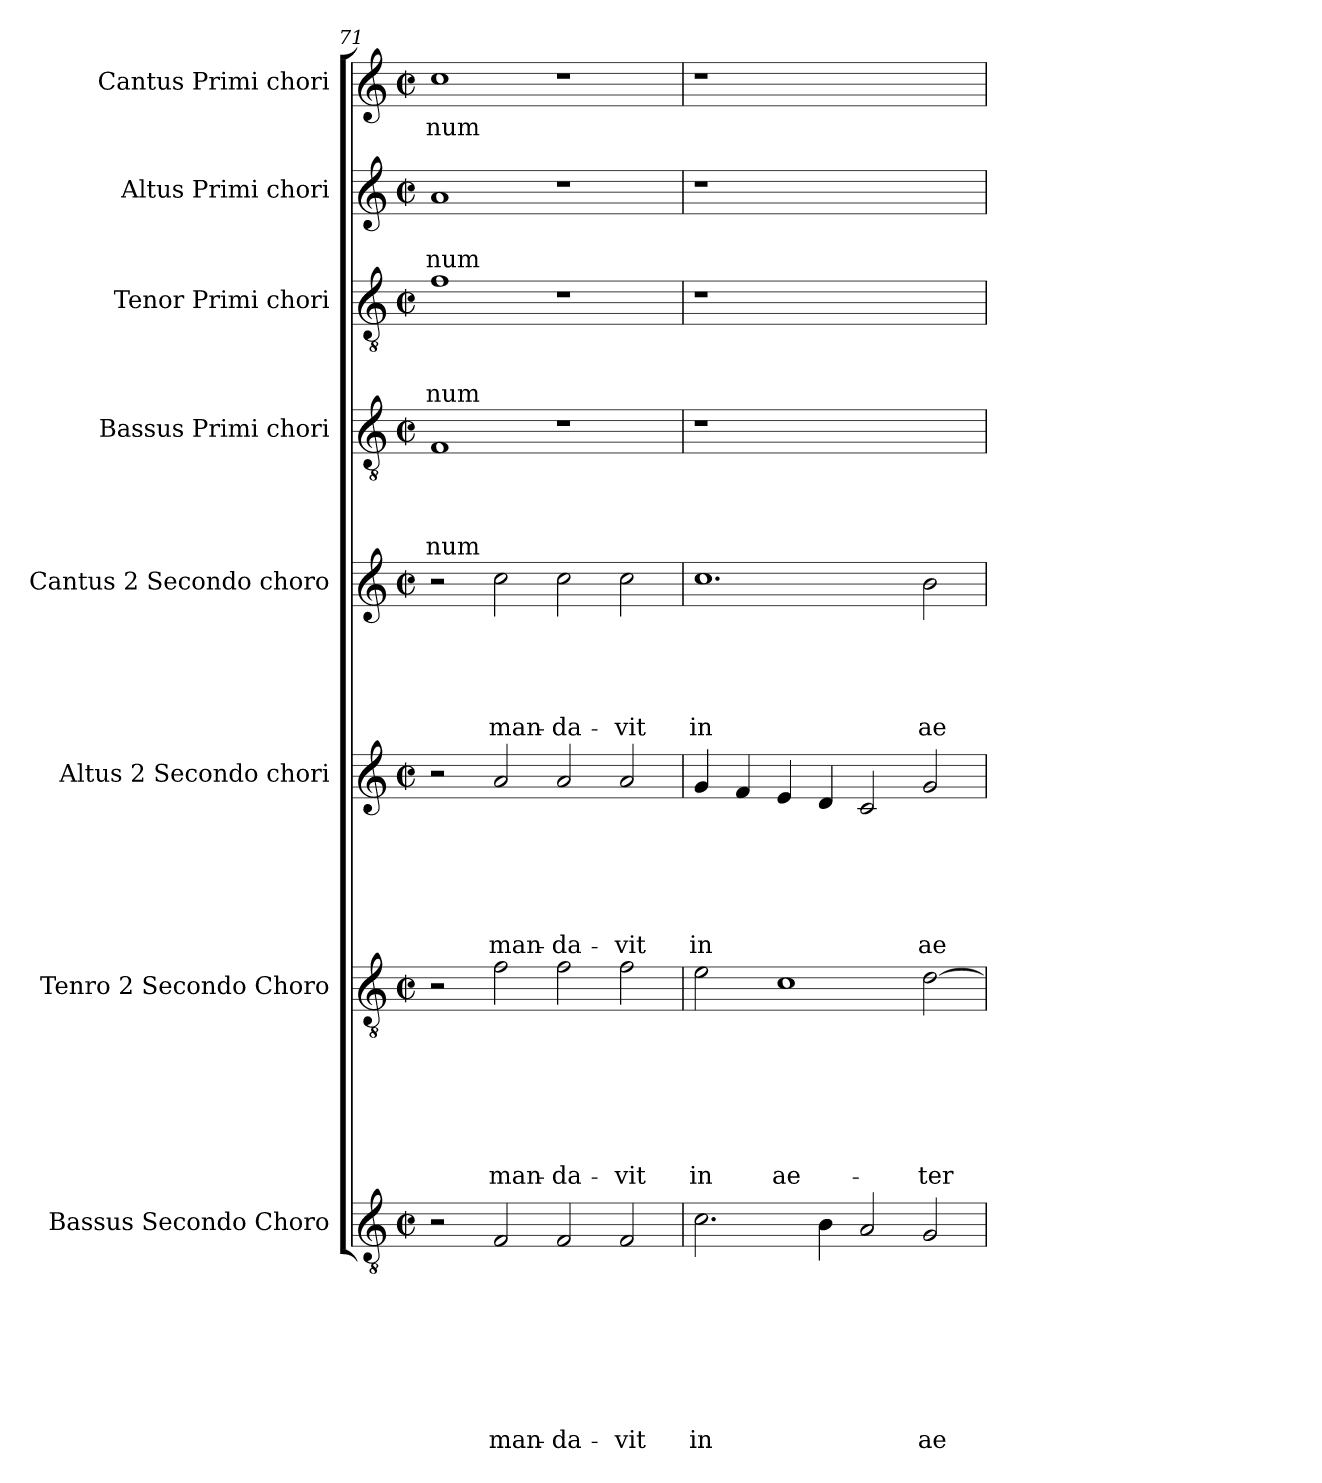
**kern	**text	**text	**text	**text	**text	**text	**text	**text	**kern	**text	**text	**text	**text	**text	**text	**text	**kern	**text	**text	**text	**text	**text	**text	**kern	**text	**text	**text	**text	**text	**kern	**text	**text	**text	**text	**kern	**text	**text	**text	**kern	**text	**text	**kern	**text
*part8	*part8	*part8	*part8	*part8	*part8	*part8	*part8	*part8	*part7	*part7	*part7	*part7	*part7	*part7	*part7	*part7	*part6	*part6	*part6	*part6	*part6	*part6	*part6	*part5	*part5	*part5	*part5	*part5	*part5	*part4	*part4	*part4	*part4	*part4	*part3	*part3	*part3	*part3	*part2	*part2	*part2	*part1	*part1
*staff8	*staff8	*staff8	*staff8	*staff8	*staff8	*staff8	*staff8	*staff8	*staff7	*staff7	*staff7	*staff7	*staff7	*staff7	*staff7	*staff7	*staff6	*staff6	*staff6	*staff6	*staff6	*staff6	*staff6	*staff5	*staff5	*staff5	*staff5	*staff5	*staff5	*staff4	*staff4	*staff4	*staff4	*staff4	*staff3	*staff3	*staff3	*staff3	*staff2	*staff2	*staff2	*staff1	*staff1
*I"Bassus Secondo Choro	*	*	*	*	*	*	*	*	*I"Tenro 2 Secondo Choro	*	*	*	*	*	*	*	*I"Altus 2 Secondo chori	*	*	*	*	*	*	*I"Cantus 2 Secondo choro	*	*	*	*	*	*I"Bassus Primi chori	*	*	*	*	*I"Tenor Primi chori	*	*	*	*I"Altus Primi chori	*	*	*I"Cantus Primi chori	*
*I'Ch	*	*	*	*	*	*	*	*	*I'Ch	*	*	*	*	*	*	*	*I'Ch	*	*	*	*	*	*	*I'Ch	*	*	*	*	*	*I'Ch	*	*	*	*	*I'Ch	*	*	*	*I'Ch	*	*	*I'Ch	*
*clefGv2	*	*	*	*	*	*	*	*	*clefGv2	*	*	*	*	*	*	*	*clefG2	*	*	*	*	*	*	*clefG2	*	*	*	*	*	*clefGv2	*	*	*	*	*clefGv2	*	*	*	*clefG2	*	*	*clefG2	*
*k[]	*	*	*	*	*	*	*	*	*k[]	*	*	*	*	*	*	*	*k[]	*	*	*	*	*	*	*k[]	*	*	*	*	*	*k[]	*	*	*	*	*k[]	*	*	*	*k[]	*	*	*k[]	*
*C:	*	*	*	*	*	*	*	*	*C:	*	*	*	*	*	*	*	*C:	*	*	*	*	*	*	*C:	*	*	*	*	*	*C:	*	*	*	*	*C:	*	*	*	*C:	*	*	*C:	*
*M2/2	*	*	*	*	*	*	*	*	*M2/2	*	*	*	*	*	*	*	*M2/2	*	*	*	*	*	*	*M2/2	*	*	*	*	*	*M2/2	*	*	*	*	*M2/2	*	*	*	*M2/2	*	*	*M2/2	*
*met(c|)	*	*	*	*	*	*	*	*	*met(c|)	*	*	*	*	*	*	*	*met(c|)	*	*	*	*	*	*	*met(c|)	*	*	*	*	*	*met(c|)	*	*	*	*	*met(c|)	*	*	*	*met(c|)	*	*	*met(c|)	*
=71	=71	=71	=71	=71	=71	=71	=71	=71	=71	=71	=71	=71	=71	=71	=71	=71	=71	=71	=71	=71	=71	=71	=71	=71	=71	=71	=71	=71	=71	=71	=71	=71	=71	=71	=71	=71	=71	=71	=71	=71	=71	=71	=71
!	!	!	!	!	!	!	!	!	!	!	!	!	!	!	!	!	!	!	!	!	!	!	!	!	!	!	!	!	!	!	!	!	!	!LO:LY:b	!	!	!	!LO:LY:b	!	!	!LO:LY:b	!	!LO:LY:b
2r	.	.	.	.	.	.	.	.	2r	.	.	.	.	.	.	.	2r	.	.	.	.	.	.	2r	.	.	.	.	.	1F	.	.	.	-num	1f	.	.	-num	1a	.	-num	1cc	-num
!	!	!	!	!	!	!	!	!LO:LY:b	!	!	!	!	!	!	!	!LO:LY:b	!	!	!	!	!	!	!LO:LY:b	!	!	!	!	!	!LO:LY:b	!	!	!	!	!	!	!	!	!	!	!	!	!	!
2F/	.	.	.	.	.	.	.	man-	2f\	.	.	.	.	.	.	man-	2a/	.	.	.	.	.	man-	2cc\	.	.	.	.	man-	.	.	.	.	.	.	.	.	.	.	.	.	.	.
!	!	!	!	!	!	!	!	!LO:LY:b	!	!	!	!	!	!	!	!LO:LY:b	!	!	!	!	!	!	!LO:LY:b	!	!	!	!	!	!LO:LY:b	!	!	!	!	!	!	!	!	!	!	!	!	!	!
2F/	.	.	.	.	.	.	.	-da-	2f\	.	.	.	.	.	.	-da-	2a/	.	.	.	.	.	-da-	2cc\	.	.	.	.	-da-	1r	.	.	.	.	1r	.	.	.	1r	.	.	1r	.
!	!	!	!	!	!	!	!	!LO:LY:b	!	!	!	!	!	!	!	!LO:LY:b	!	!	!	!	!	!	!LO:LY:b	!	!	!	!	!	!LO:LY:b	!	!	!	!	!	!	!	!	!	!	!	!	!	!
2F/	.	.	.	.	.	.	.	-vit	2f\	.	.	.	.	.	.	-vit	2a/	.	.	.	.	.	-vit	2cc\	.	.	.	.	-vit	.	.	.	.	.	.	.	.	.	.	.	.	.	.
=72	=72	=72	=72	=72	=72	=72	=72	=72	=72	=72	=72	=72	=72	=72	=72	=72	=72	=72	=72	=72	=72	=72	=72	=72	=72	=72	=72	=72	=72	=72	=72	=72	=72	=72	=72	=72	=72	=72	=72	=72	=72	=72	=72
!	!	!	!	!	!	!	!	!LO:LY:b	!	!	!	!	!	!	!	!LO:LY:b	!	!	!	!	!	!	!LO:LY:b	!	!	!	!	!	!LO:LY:b	!	!	!	!	!	!	!	!	!	!	!	!	!	!
2.c\	.	.	.	.	.	.	.	in	2e\	.	.	.	.	.	.	in	4g/	.	.	.	.	.	in	1.cc	.	.	.	.	in	1r	.	.	.	.	1r	.	.	.	1r	.	.	1r	.
.	.	.	.	.	.	.	.	.	.	.	.	.	.	.	.	.	4f/	.	.	.	.	.	.	.	.	.	.	.	.	.	.	.	.	.	.	.	.	.	.	.	.	.	.
!	!	!	!	!	!	!	!	!	!	!	!	!	!	!	!	!LO:LY:b	!	!	!	!	!	!	!	!	!	!	!	!	!	!	!	!	!	!	!	!	!	!	!	!	!	!	!
.	.	.	.	.	.	.	.	.	1c	.	.	.	.	.	.	ae-	4e/	.	.	.	.	.	.	.	.	.	.	.	.	.	.	.	.	.	.	.	.	.	.	.	.	.	.
4B\	.	.	.	.	.	.	.	.	.	.	.	.	.	.	.	.	4d/	.	.	.	.	.	.	.	.	.	.	.	.	.	.	.	.	.	.	.	.	.	.	.	.	.	.
2A/	.	.	.	.	.	.	.	.	.	.	.	.	.	.	.	.	2c/	.	.	.	.	.	.	.	.	.	.	.	.	1ryy	.	.	.	.	1ryy	.	.	.	1ryy	.	.	1ryy	.
!	!	!	!	!	!	!	!	!LO:LY:b	!	!	!	!	!	!	!	!LO:LY:b	!	!	!	!	!	!	!LO:LY:b	!	!	!	!	!	!LO:LY:b	!	!	!	!	!	!	!	!	!	!	!	!	!	!
2G/	.	.	.	.	.	.	.	ae-	[>2d\	.	.	.	.	.	.	-ter-	2g/	.	.	.	.	.	ae-	2b\	.	.	.	.	ae-	.	.	.	.	.	.	.	.	.	.	.	.	.	.
=	=	=	=	=	=	=	=	=	=	=	=	=	=	=	=	=	=	=	=	=	=	=	=	=	=	=	=	=	=	=	=	=	=	=	=	=	=	=	=	=	=	=	=
*-	*-	*-	*-	*-	*-	*-	*-	*-	*-	*-	*-	*-	*-	*-	*-	*-	*-	*-	*-	*-	*-	*-	*-	*-	*-	*-	*-	*-	*-	*-	*-	*-	*-	*-	*-	*-	*-	*-	*-	*-	*-	*-	*-
